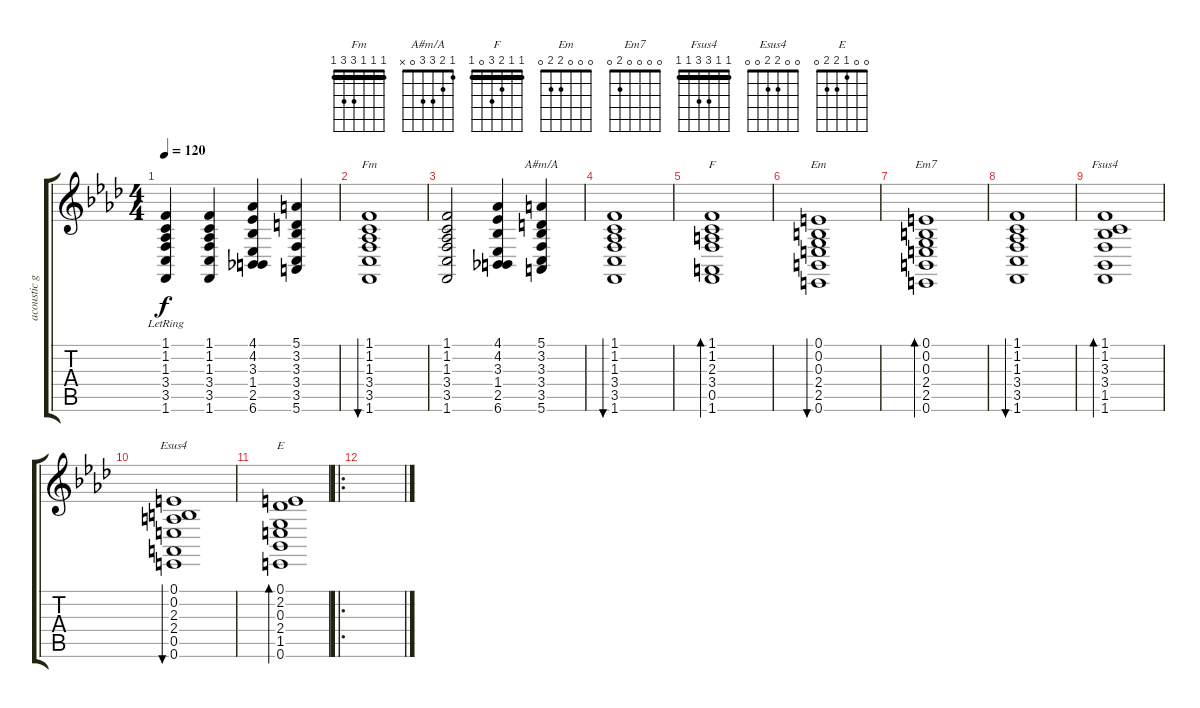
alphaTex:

\track ("acoustic grand piano" "acoustic g") {instrument acousticgrandpiano}
\staff {score tabs}
\tuning (E4 B3 G3 D3 A2 E2) {hide}
\chord ("Fm" 1 1 1 3 3 1) {barre 1}
\chord ("A#m/A" 1 2 3 3 0 x)
\chord ("F" 1 1 2 3 0 1) {barre 1}
\chord ("Em" 0 0 0 2 2 0)
\chord ("Em7" 0 0 0 0 2 0)
\chord ("Fsus4" 1 1 3 3 1 1) {barre 1}
\chord ("Esus4" 0 0 2 2 0 0)
\chord ("E" 0 0 1 2 2 0)
\ts (4 4)
\tempo 120
\clef g2
\ks fminor
(1.1 1.2 1.3 3.4 3.5 1.6{lr}).4{dy f instrument acousticgrandpiano} (1.1 1.2 1.3 3.4 3.5 1.6).4 (4.1 4.2 3.3 1.4 2.5 6.6).4 (5.1 3.2 3.3 3.4 3.5 5.6).4 |
(1.1 1.2 1.3 3.4 3.5 1.6).1{bu 480 ch "Fm"} |
(1.1 1.2 1.3 3.4 3.5 1.6).2 (4.1 4.2 3.3 1.4 2.5 6.6).4 (5.1 3.2 3.3 3.4 3.5 5.6).4{ch "A#m/A"} |
(1.1 1.2 1.3 3.4 3.5 1.6).1{bu 480} |
(1.1 1.2 2.3 3.4 0.5 1.6).1{bd 480 ch "F"} |
(0.1 0.2 0.3 2.4 2.5 0.6).1{bu 480 ch "Em"} |
(0.1 0.2 0.3 2.4 2.5 0.6).1{bd 480 ch "Em7"} |
(1.1 1.2 1.3 3.4 3.5 1.6).1{bu 480} |
(1.1 1.2 3.3 3.4 1.5 1.6).1{bd 480 ch "Fsus4"} |
(0.1 0.2 2.3 2.4 0.5 0.6).1{bu 480 ch "Esus4"} |
(0.1 2.2 0.3 2.4 1.5 0.6).1{bd 480 ch "E"} |
\ro
